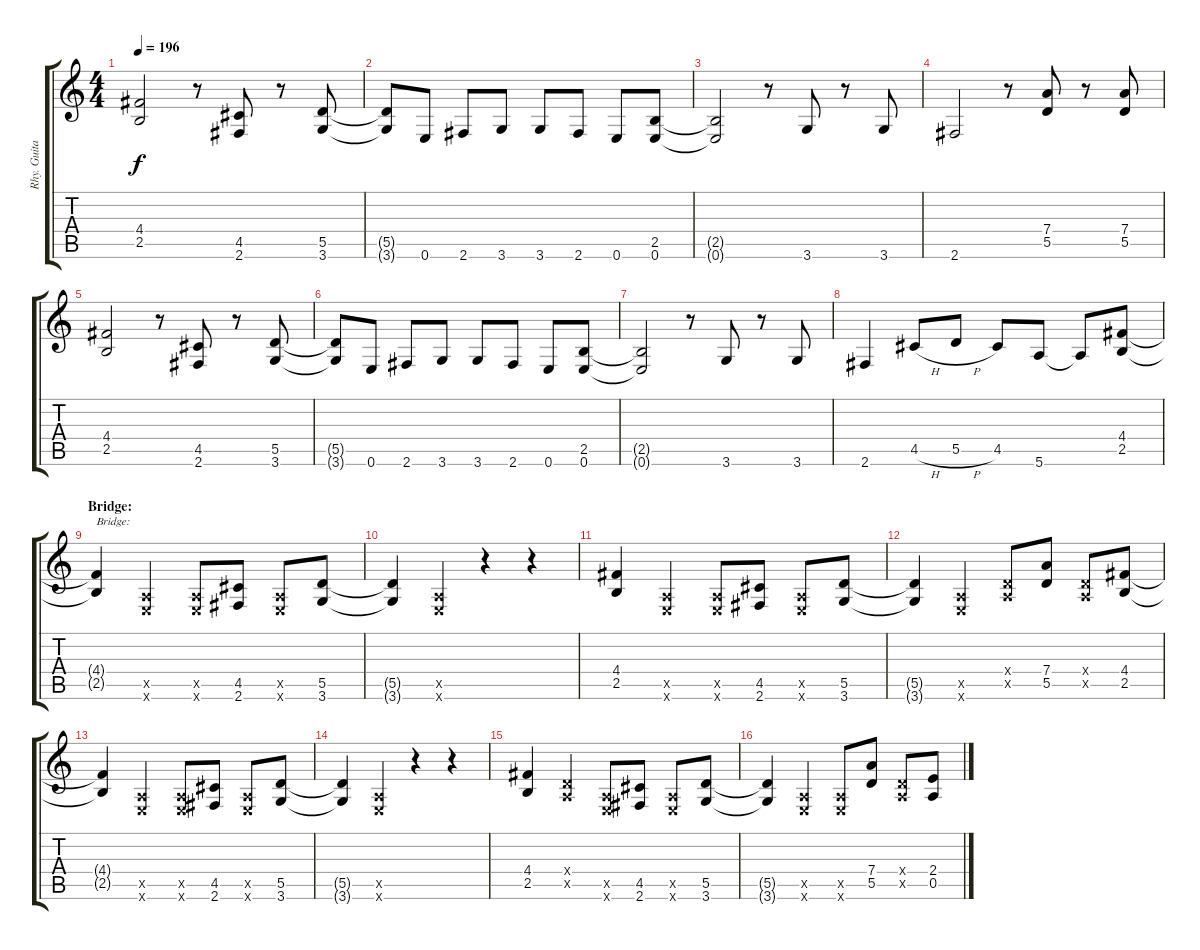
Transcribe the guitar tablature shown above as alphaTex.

\track ("Rhy. Guitar 2" "Rhy. Guita") {instrument distortionguitar}
\staff {score tabs}
\tuning (E4 B3 G3 D3 A2 E2) {hide}
\ts (4 4)
\tempo 196
\clef g2
\ks c
(4.4 2.5).2{dy f} r.8 (4.5 2.6).8 r.8 (5.5 3.6).8 |
(5.5{t} 3.6{t}).8 0.6.8 2.6.8 3.6.8 3.6.8 2.6.8 0.6.8 (2.5 0.6).8 |
(2.5{t} 0.6{t}).2 r.8 3.6.8 r.8 3.6.8 |
2.6.2 r.8 (7.4 5.5).8 r.8 (7.4 5.5).8 |
(4.4 2.5).2 r.8 (4.5 2.6).8 r.8 (5.5 3.6).8 |
(5.5{t} 3.6{t}).8 0.6.8 2.6.8 3.6.8 3.6.8 2.6.8 0.6.8 (2.5 0.6).8 |
(2.5{t} 0.6{t}).2 r.8 3.6.8 r.8 3.6.8 |
2.6.4 4.5{h}.8 5.5{h}.8 4.5.8 5.6.8 5.6{t}.8 (4.4 2.5).8 |
\section ("" "Bridge:")
(4.4{t} 2.5{t}).4{txt "Bridge:"} (0.5{x} 0.6{x}).4 (0.5{x} 0.6{x}).8 (4.5 2.6).8 (0.5{x} 0.6{x}).8 (5.5 3.6).8 |
(5.5{t} 3.6{t}).4 (0.5{x} 0.6{x}).4 r.4 r.4 |
(4.4 2.5).4 (0.5{x} 0.6{x}).4 (0.5{x} 0.6{x}).8 (4.5 2.6).8 (0.5{x} 0.6{x}).8 (5.5 3.6).8 |
(5.5{t} 3.6{t}).4 (0.5{x} 0.6{x}).4 (0.4{x} 0.5{x}).8 (7.4 5.5).8 (0.4{x} 0.5{x}).8 (4.4 2.5).8 |
(4.4{t} 2.5{t}).4 (0.5{x} 0.6{x}).4 (0.5{x} 0.6{x}).8 (4.5 2.6).8 (0.5{x} 0.6{x}).8 (5.5 3.6).8 |
(5.5{t} 3.6{t}).4 (0.5{x} 0.6{x}).4 r.4 r.4 |
(4.4 2.5).4 (0.4{x} 0.5{x}).4 (0.5{x} 0.6{x}).8 (4.5 2.6).8 (0.5{x} 0.6{x}).8 (5.5 3.6).8 |
(5.5{t} 3.6{t}).4 (0.5{x} 0.6{x}).4 (0.5{x} 0.6{x}).8 (7.4 5.5).8 (0.4{x} 0.5{x}).8 (2.4 0.5).8
